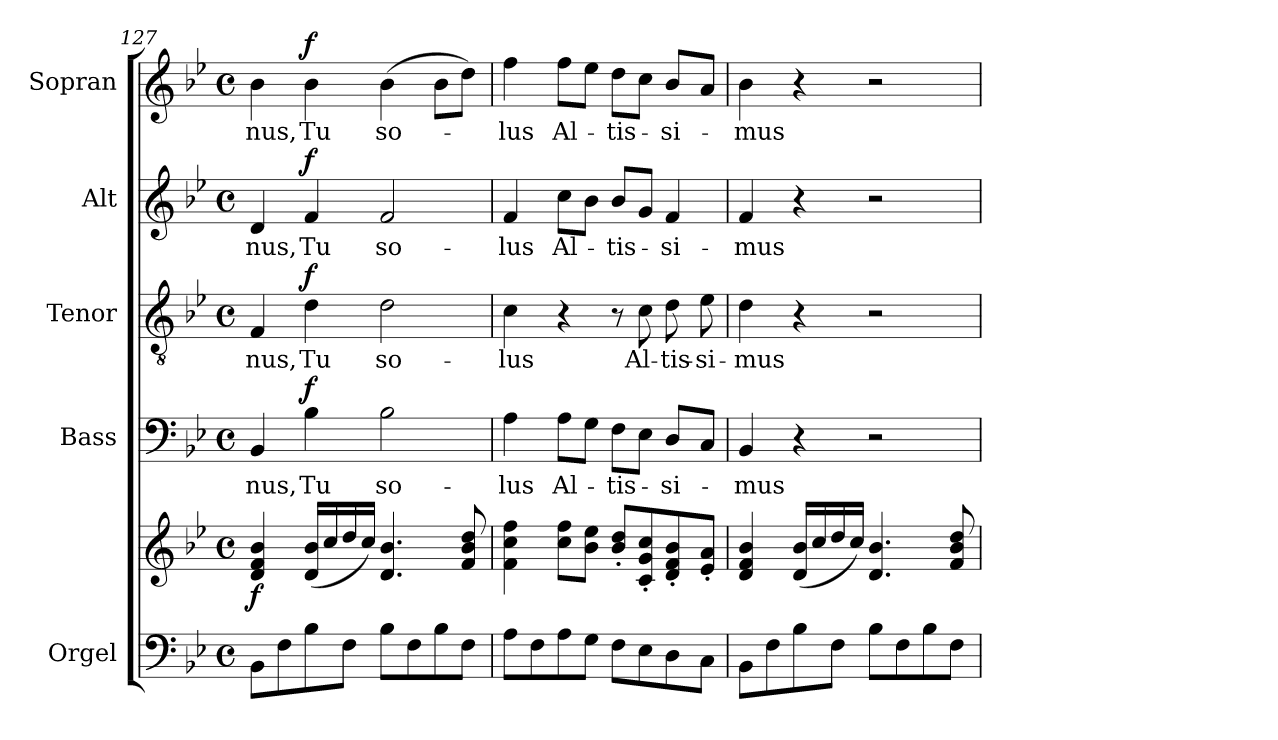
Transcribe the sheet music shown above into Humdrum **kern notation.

**kern	**kern	**dynam	**kern	**text	**dynam	**kern	**text	**dynam	**kern	**text	**dynam	**kern	**text	**dynam
*part5	*part5	*part5	*part4	*part4	*part4	*part3	*part3	*part3	*part2	*part2	*part2	*part1	*part1	*part1
*staff6	*staff5	*staff5/6	*staff4	*staff4	*staff4	*staff3	*staff3	*staff3	*staff2	*staff2	*staff2	*staff1	*staff1	*staff1
*I"Orgel	*	*	*I"Bass	*	*	*I"Tenor	*	*	*I"Alt	*	*	*I"Sopran	*	*
*I'Org.	*	*	*I'B.	*	*	*I'T.	*	*	*I'A.	*	*	*I'S.	*	*
!!LO:PB:g=z
*clefF4	*clefG2	*	*clefF4	*	*	*clefGv2	*	*	*clefG2	*	*	*clefG2	*	*
*k[b-e-]	*k[b-e-]	*	*k[b-e-]	*	*	*k[b-e-]	*	*	*k[b-e-]	*	*	*k[b-e-]	*	*
*B-:	*B-:	*	*B-:	*	*	*B-:	*	*	*B-:	*	*	*B-:	*	*
*M4/4	*M4/4	*	*M4/4	*	*	*M4/4	*	*	*M4/4	*	*	*M4/4	*	*
*met(c)	*met(c)	*	*met(c)	*	*	*met(c)	*	*	*met(c)	*	*	*met(c)	*	*
=127	=127	=127	=127	=127	=127	=127	=127	=127	=127	=127	=127	=127	=127	=127
!	!	!LO:DY:b	!	!LO:LY:b	!	!	!LO:LY:b	!	!	!LO:LY:b	!	!	!LO:LY:b	!
8BB-\L	4d/ 4f/ 4b-/	f	4BB-/	-nus,	.	4F/	-nus,	.	4d/	-nus,	.	4b-\	-nus,	.
8F\	.	.	.	.	.	.	.	.	.	.	.	.	.	.
!	!	!	!	!LO:LY:b	!LO:DY:a	!	!LO:LY:b	!LO:DY:a	!	!LO:LY:b	!LO:DY:a	!	!LO:LY:b	!LO:DY:a
8B-\	(<16d/ 16b-/LL	.	4B-\	Tu	f	4d\	Tu	f	4f/	Tu	f	4b-\	Tu	f
.	16cc/	.	.	.	.	.	.	.	.	.	.	.	.	.
8F\J	16dd/	.	.	.	.	.	.	.	.	.	.	.	.	.
.	16cc/JJ)	.	.	.	.	.	.	.	.	.	.	.	.	.
!	!	!	!	!LO:LY:b	!	!	!LO:LY:b	!	!	!LO:LY:b	!	!	!LO:LY:b	!
8B-\L	4.d/ 4.b-/	.	2B-\	so-	.	2d\	so-	.	2f/	so-	.	(>4b-\	so-	.
8F\	.	.	.	.	.	.	.	.	.	.	.	.	.	.
8B-\	.	.	.	.	.	.	.	.	.	.	.	8b-\L	.	.
8F\J	8f/ 8b-/ 8dd/	.	.	.	.	.	.	.	.	.	.	8dd\J)	.	.
=128	=128	=128	=128	=128	=128	=128	=128	=128	=128	=128	=128	=128	=128	=128
!	!	!	!	!LO:LY:b	!	!	!LO:LY:b	!	!	!LO:LY:b	!	!	!LO:LY:b	!
8A\L	4f\ 4cc\ 4ff\	.	4A\	-lus	.	4c\	-lus	.	4f/	-lus	.	4ff\	-lus	.
8F\	.	.	.	.	.	.	.	.	.	.	.	.	.	.
!	!	!	!	!LO:LY:b	!	!	!	!	!	!LO:LY:b	!	!	!LO:LY:b	!
8A\	8cc\ 8ff\L	.	8A\L	Al-	.	4r	.	.	8cc\L	Al-	.	8ff\L	Al-	.
8G\J	8b-\ 8ee-\J	.	8G\J	.	.	.	.	.	8b-\J	.	.	8ee-\J	.	.
!	!	!	!	!LO:LY:b	!	!	!	!	!	!LO:LY:b	!	!	!LO:LY:b	!
8F\L	8b-/'< 8dd/'<L	.	8F\L	-tis-	.	8r	.	.	8b-/L	-tis-	.	8dd\L	-tis-	.
!	!	!	!	!	!	!	!LO:LY:b	!	!	!	!	!	!	!
8E-\	8c/'< 8g/'< 8cc/'<	.	8E-\J	.	.	8c\	Al-	.	8g/J	.	.	8cc\J	.	.
!	!	!	!	!LO:LY:b	!	!	!LO:LY:b	!	!	!LO:LY:b	!	!	!LO:LY:b	!
8D\	8d/'< 8f/'< 8b-/'<	.	8D/L	-si-	.	8d\	-tis-	.	4f/	-si-	.	8b-/L	-si-	.
!	!	!	!	!	!	!	!LO:LY:b	!	!	!	!	!	!	!
8C\J	8e-/'< 8a/'<J	.	8C/J	.	.	8e-\	-si-	.	.	.	.	8a/J	.	.
=129	=129	=129	=129	=129	=129	=129	=129	=129	=129	=129	=129	=129	=129	=129
!	!	!	!	!LO:LY:b	!	!	!LO:LY:b	!	!	!LO:LY:b	!	!	!LO:LY:b	!
8BB-\L	4d/ 4f/ 4b-/	.	4BB-/	-mus	.	4d\	-mus	.	4f/	-mus	.	4b-\	-mus	.
8F\	.	.	.	.	.	.	.	.	.	.	.	.	.	.
8B-\	(<16d/ 16b-/LL	.	4r	.	.	4r	.	.	4r	.	.	4r	.	.
.	16cc/	.	.	.	.	.	.	.	.	.	.	.	.	.
8F\J	16dd/	.	.	.	.	.	.	.	.	.	.	.	.	.
.	16cc/JJ)	.	.	.	.	.	.	.	.	.	.	.	.	.
8B-\L	4.d/ 4.b-/	.	2r	.	.	2r	.	.	2r	.	.	2r	.	.
8F\	.	.	.	.	.	.	.	.	.	.	.	.	.	.
8B-\	.	.	.	.	.	.	.	.	.	.	.	.	.	.
8F\J	8f/ 8b-/ 8dd/	.	.	.	.	.	.	.	.	.	.	.	.	.
=	=	=	=	=	=	=	=	=	=	=	=	=	=	=
*-	*-	*-	*-	*-	*-	*-	*-	*-	*-	*-	*-	*-	*-	*-
